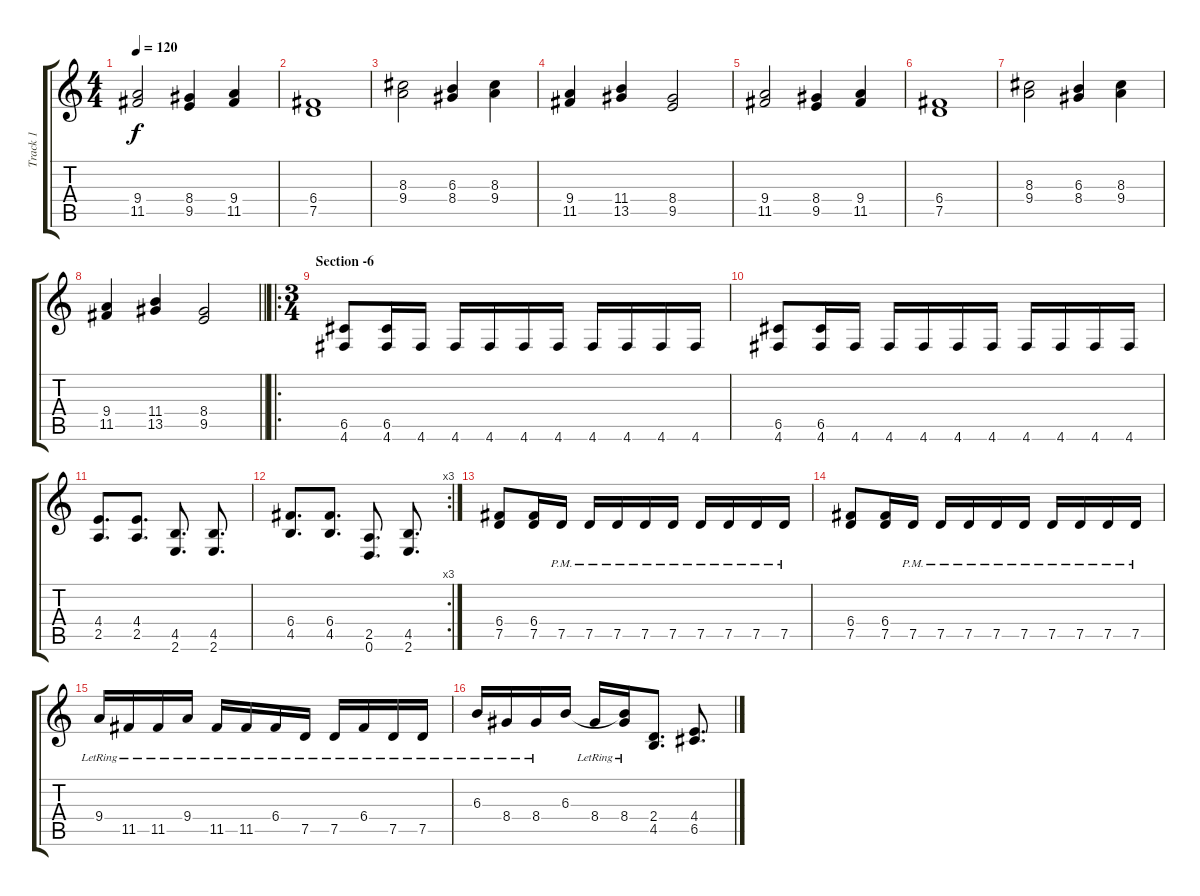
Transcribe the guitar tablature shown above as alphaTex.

\track ("Track 1" "Track 1") {instrument distortionguitar}
\staff {score tabs}
\tuning (D4 A3 F3 C3 G2 D2) {hide}
\ts (4 4)
\tempo 120
\clef g2
\ks c
(9.4 11.5).2{dy f} (8.4 9.5).4 (9.4 11.5).4 |
(6.4 7.5).1 |
(8.3 9.4).2 (6.3 8.4).4 (8.3 9.4).4 |
(9.4 11.5).4 (11.4 13.5).4 (8.4 9.5).2 |
(9.4 11.5).2 (8.4 9.5).4 (9.4 11.5).4 |
(6.4 7.5).1 |
(8.3 9.4).2 (6.3 8.4).4 (8.3 9.4).4 |
\barLineRight lightlight
(9.4 11.5).4 (11.4 13.5).4 (8.4 9.5).2 |
\ro
\ts (3 4)
\section ("" "Section -6")
(6.5 4.6).8 (6.5 4.6).16 4.6.16 4.6.16 4.6.16 4.6.16 4.6.16 4.6.16 4.6.16 4.6.16 4.6.16 |
(6.5 4.6).8 (6.5 4.6).16 4.6.16 4.6.16 4.6.16 4.6.16 4.6.16 4.6.16 4.6.16 4.6.16 4.6.16 |
(4.4 2.5).8{d} (4.4 2.5).8{d} (4.5 2.6).8{d} (4.5 2.6).8{d} |
\rc 3
(6.4 4.5).8{d} (6.4 4.5).8{d} (2.5 0.6).8{d} (4.5 2.6).8{d} |
(6.4 7.5).8 (6.4 7.5).16 7.5{pm}.16 7.5{pm}.16 7.5{pm}.16 7.5{pm}.16 7.5{pm}.16 7.5{pm}.16 7.5{pm}.16 7.5{pm}.16 7.5{pm}.16 |
(6.4 7.5).8 (6.4 7.5).16 7.5{pm}.16 7.5{pm}.16 7.5{pm}.16 7.5{pm}.16 7.5{pm}.16 7.5{pm}.16 7.5{pm}.16 7.5{pm}.16 7.5{pm}.16 |
9.4{lr}.16 11.5{lr}.16 11.5{lr}.16 9.4{lr}.16 11.5{lr}.16 11.5{lr}.16 6.4{lr}.16 7.5{lr}.16 7.5{lr}.16 6.4{lr}.16 7.5{lr}.16 7.5{lr}.16 |
6.3{lr}.16 8.4{lr}.16 8.4{lr}.16 6.3.16 8.4{lr}.16 (6.3{t} 8.4{lr}).16 (2.4 4.5).8{d} (4.4 6.5).8{d}
